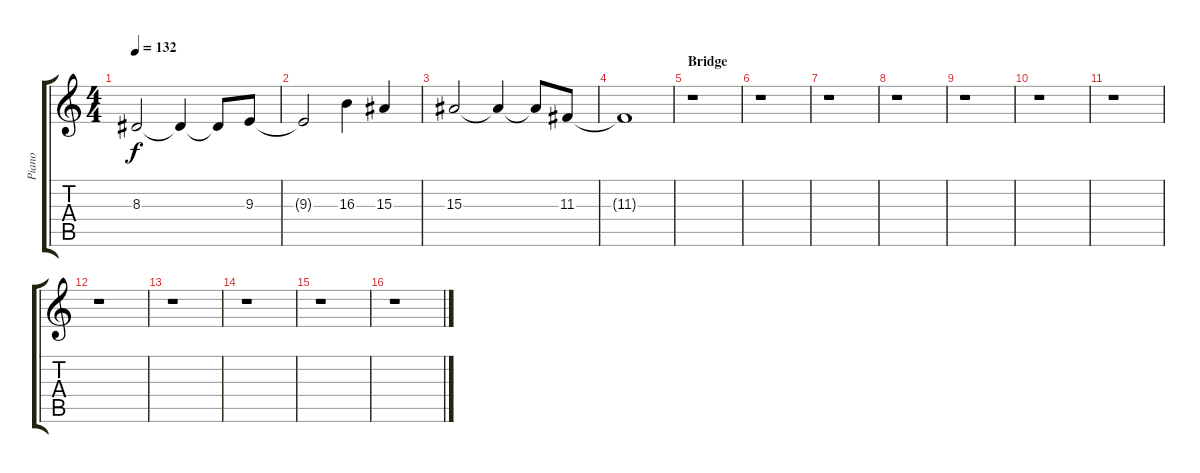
\track ("Piano" "Piano") {instrument acousticgrandpiano}
\staff {score tabs}
\tuning (E4 B3 G3 D3 A2 E2) {hide}
\ts (4 4)
\tempo 132
\clef g2
\ks c
8.3.2{dy f} 8.3{t}.4 8.3{t}.8 9.3.8 |
9.3{t}.2 16.3.4 15.3.4 |
15.3.2 15.3{t}.4 15.3{t}.8 11.3.8 |
11.3{t}.1 |
\section ("" "Bridge")
r.1 |
r.1 |
r.1 |
r.1 |
r.1 |
r.1 |
r.1 |
r.1 |
r.1 |
r.1 |
r.1 |
r.1
